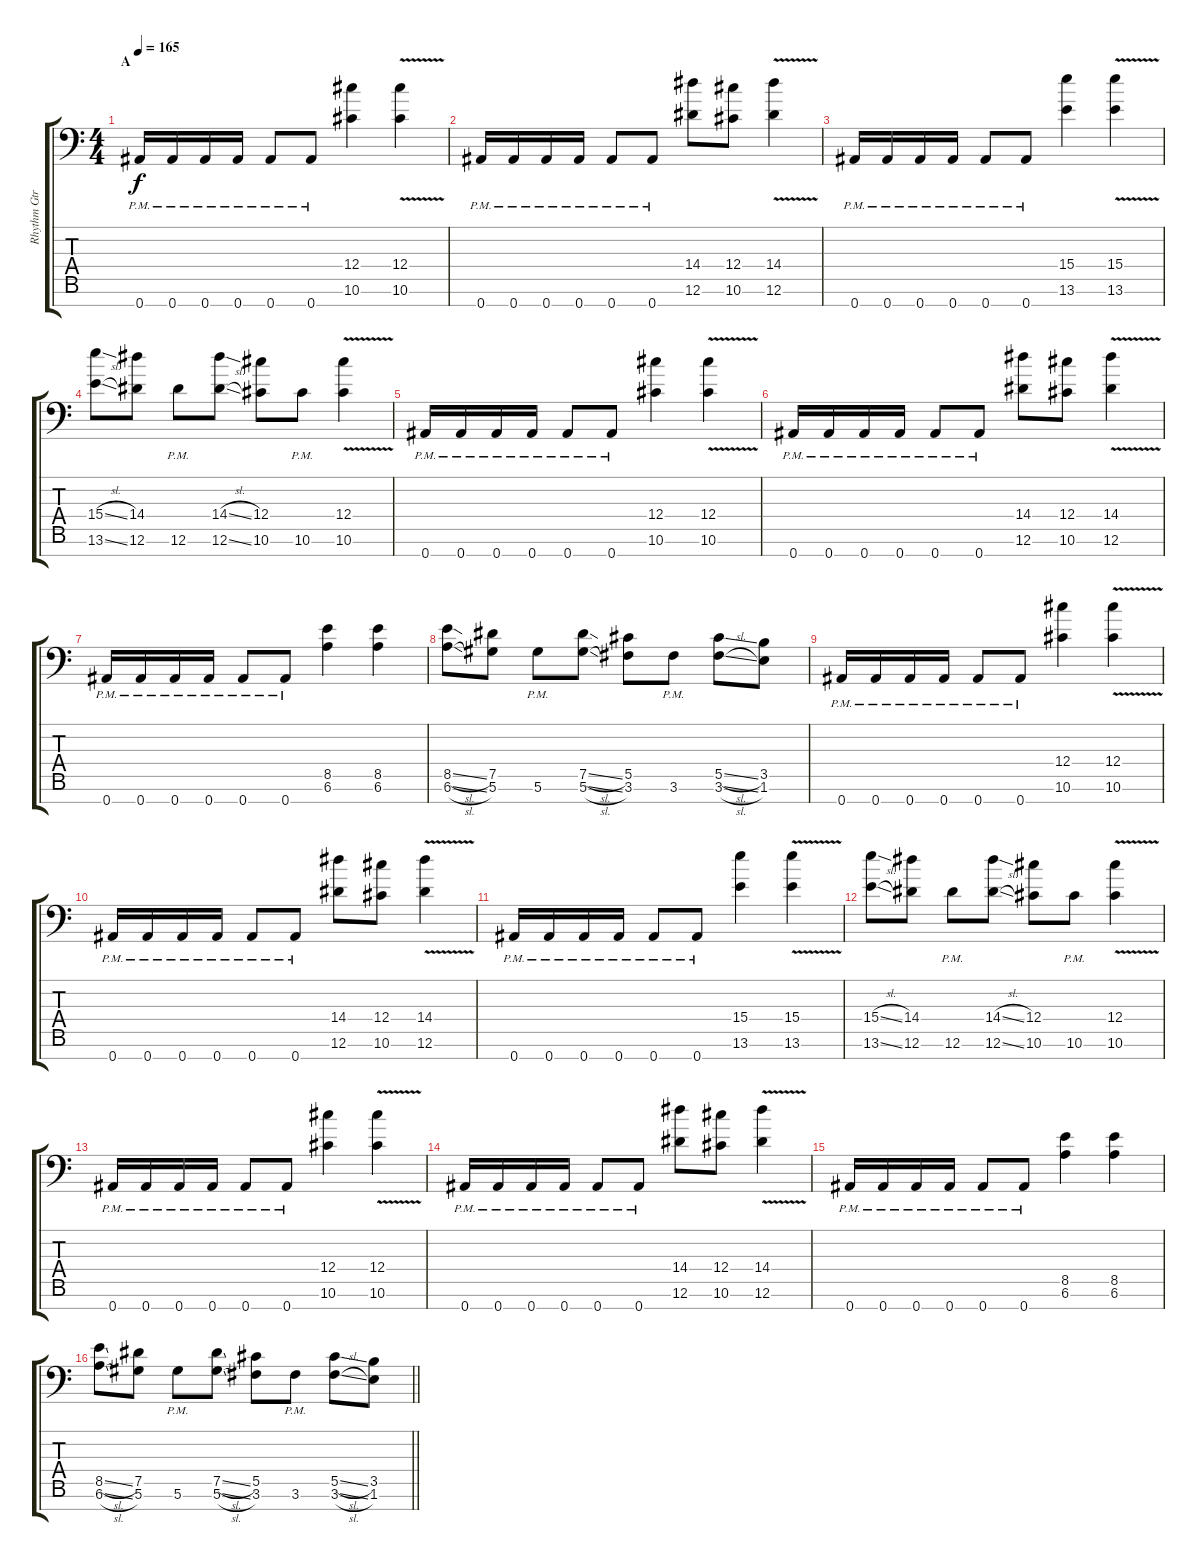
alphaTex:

\track ("Rhythm Gtr" "Rhythm Gtr") {instrument distortionguitar}
\staff {score tabs}
\tuning (Eb4 Bb3 Gb3 Db3 Ab2 Eb2 Bb1) {hide}
\ts (4 4)
\section ("" "A")
\tempo 165
\clef f4
\ks c
0.7{pm}.16{dy f instrument distortionguitar} 0.7{pm}.16 0.7{pm}.16 0.7{pm}.16 0.7{pm}.8 0.7{pm}.8 (12.4 10.6).4 (12.4{v} 10.6{v}).4 |
0.7{pm}.16 0.7{pm}.16 0.7{pm}.16 0.7{pm}.16 0.7{pm}.8 0.7{pm}.8 (14.4 12.6).8 (12.4 10.6).8 (14.4{v} 12.6{v}).4 |
0.7{pm}.16 0.7{pm}.16 0.7{pm}.16 0.7{pm}.16 0.7{pm}.8 0.7{pm}.8 (15.4 13.6).4 (15.4{v} 13.6{v}).4 |
(15.4{sl} 13.6{sl}).8 (14.4 12.6).8 12.6{pm}.8 (14.4{sl} 12.6{sl}).8 (12.4 10.6).8 10.6{pm}.8 (12.4{v} 10.6{v}).4 |
0.7{pm}.16 0.7{pm}.16 0.7{pm}.16 0.7{pm}.16 0.7{pm}.8 0.7{pm}.8 (12.4 10.6).4 (12.4{v} 10.6{v}).4 |
0.7{pm}.16 0.7{pm}.16 0.7{pm}.16 0.7{pm}.16 0.7{pm}.8 0.7{pm}.8 (14.4 12.6).8 (12.4 10.6).8 (14.4{v} 12.6{v}).4 |
0.7{pm}.16 0.7{pm}.16 0.7{pm}.16 0.7{pm}.16 0.7{pm}.8 0.7{pm}.8 (8.5 6.6).4 (8.5 6.6).4 |
(8.5{sl} 6.6{sl}).8 (7.5 5.6).8 5.6{pm}.8 (7.5{sl} 5.6{sl}).8 (5.5 3.6).8 3.6{pm}.8 (5.5{sl} 3.6{sl}).8 (3.5 1.6).8 |
0.7{pm}.16 0.7{pm}.16 0.7{pm}.16 0.7{pm}.16 0.7{pm}.8 0.7{pm}.8 (12.4 10.6).4 (12.4{v} 10.6{v}).4 |
0.7{pm}.16 0.7{pm}.16 0.7{pm}.16 0.7{pm}.16 0.7{pm}.8 0.7{pm}.8 (14.4 12.6).8 (12.4 10.6).8 (14.4{v} 12.6{v}).4 |
0.7{pm}.16 0.7{pm}.16 0.7{pm}.16 0.7{pm}.16 0.7{pm}.8 0.7{pm}.8 (15.4 13.6).4 (15.4{v} 13.6{v}).4 |
(15.4{sl} 13.6{sl}).8 (14.4 12.6).8 12.6{pm}.8 (14.4{sl} 12.6{sl}).8 (12.4 10.6).8 10.6{pm}.8 (12.4{v} 10.6{v}).4 |
0.7{pm}.16 0.7{pm}.16 0.7{pm}.16 0.7{pm}.16 0.7{pm}.8 0.7{pm}.8 (12.4 10.6).4 (12.4{v} 10.6{v}).4 |
0.7{pm}.16 0.7{pm}.16 0.7{pm}.16 0.7{pm}.16 0.7{pm}.8 0.7{pm}.8 (14.4 12.6).8 (12.4 10.6).8 (14.4{v} 12.6{v}).4 |
0.7{pm}.16 0.7{pm}.16 0.7{pm}.16 0.7{pm}.16 0.7{pm}.8 0.7{pm}.8 (8.5 6.6).4 (8.5 6.6).4 |
\barLineRight lightlight
(8.5{sl} 6.6{sl}).8 (7.5 5.6).8 5.6{pm}.8 (7.5{sl} 5.6{sl}).8 (5.5 3.6).8 3.6{pm}.8 (5.5{sl} 3.6{sl}).8 (3.5 1.6).8
